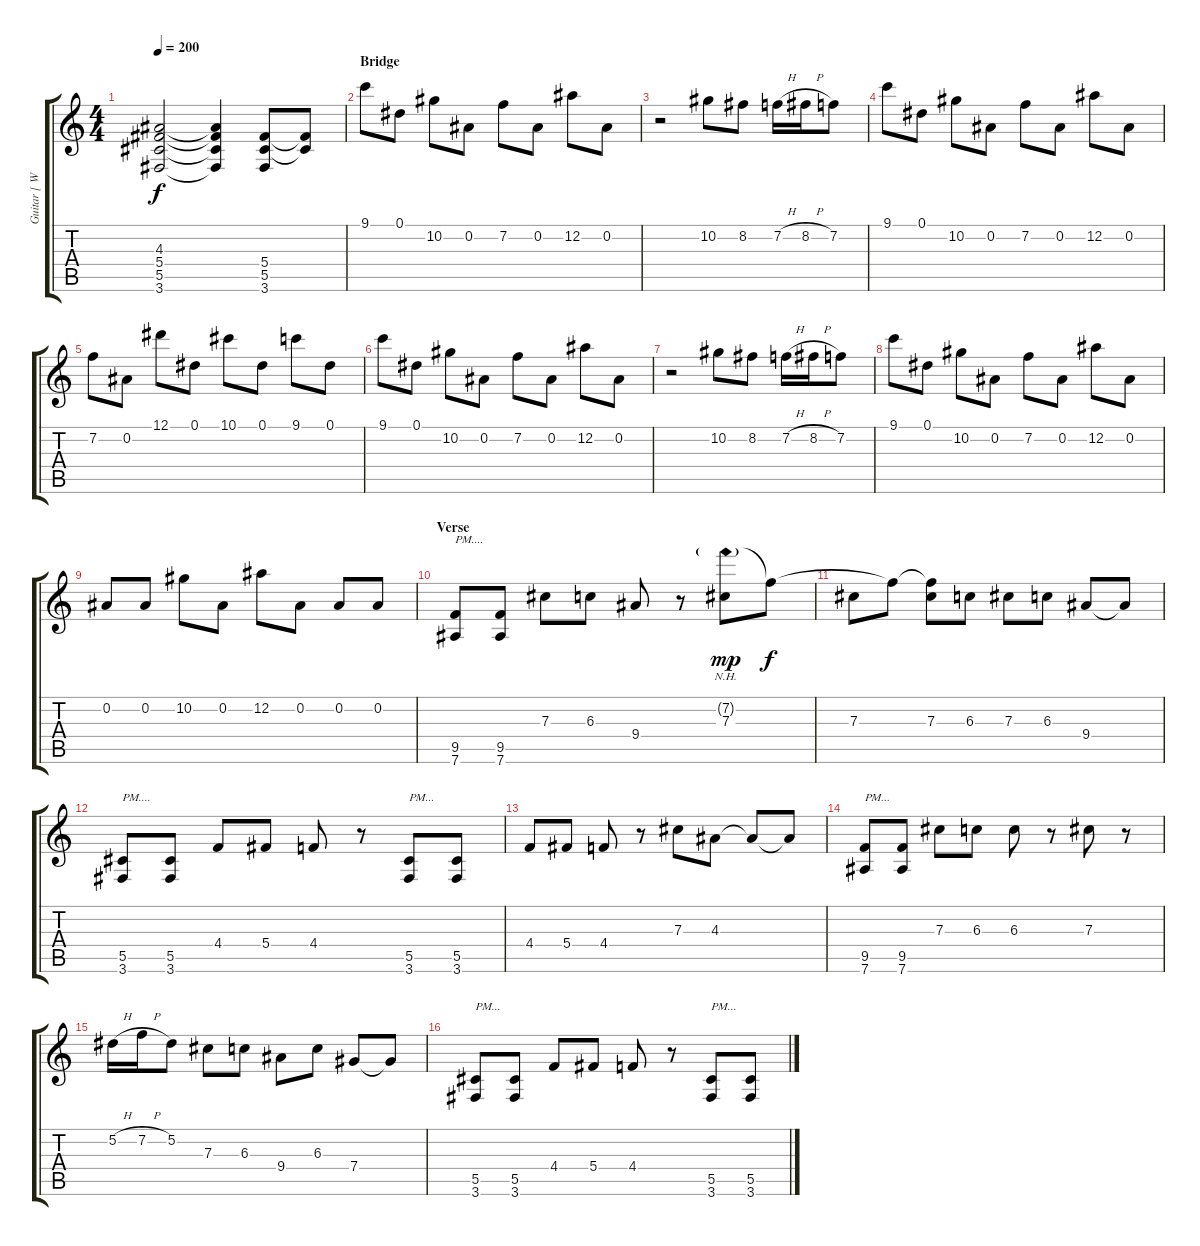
\track ("Guitar [ Wade Preston ]" "Guitar [ W") {instrument distortionguitar}
\staff {score tabs}
\tuning (Eb4 Bb3 Gb3 Db3 Ab2 Eb2) {hide}
\ts (4 4)
\tempo 200
\clef g2
\ks c
(4.3{t} 5.4{t} 5.5{t} 3.6{t}).2{dy f} (4.3{t} 5.4{t} 5.5{t} 3.6{t}).4 (5.4 5.5 3.6).8 (5.4{t} 5.5{t}).8 |
\section ("" "Bridge")
9.1.8 0.1.8 10.2.8 0.2.8 7.2.8 0.2.8 12.2.8 0.2.8 |
r.2 10.2.8 8.2.8 7.2{h}.16 8.2{h}.16 7.2.8 |
9.1.8 0.1.8 10.2.8 0.2.8 7.2.8 0.2.8 12.2.8 0.2.8 |
7.2.8 0.2.8 12.1.8 0.1.8 10.1.8 0.1.8 9.1.8 0.1.8 |
9.1.8 0.1.8 10.2.8 0.2.8 7.2.8 0.2.8 12.2.8 0.2.8 |
r.2 10.2.8 8.2.8 7.2{h}.16 8.2{h}.16 7.2.8 |
9.1.8 0.1.8 10.2.8 0.2.8 7.2.8 0.2.8 12.2.8 0.2.8 |
0.2.8 0.2.8 10.2.8 0.2.8 12.2.8 0.2.8 0.2.8 0.2.8 |
\section ("" "Verse")
(9.5 7.6).8{txt "PM...."} (9.5 7.6).8 7.3.8 6.3.8 9.4.8 r.8 (7.2{nh g} 7.3).8{dy mp} 7.2{t}.8{dy f} |
7.3.8 7.2{t}.8 (7.2{t} 7.3).8 6.3.8 7.3.8 6.3.8 9.4.8 9.4{t}.8 |
(5.5 3.6).8{txt "PM...."} (5.5 3.6).8 4.4.8 5.4.8 4.4.8 r.8 (5.5 3.6).8{txt "PM..."} (5.5 3.6).8 |
4.4.8 5.4.8 4.4.8 r.8 7.3.8 4.3.8 4.3{t}.8 4.3{t}.8 |
(9.5 7.6).8{txt "PM..."} (9.5 7.6).8 7.3.8 6.3.8 6.3.8 r.8 7.3.8 r.8 |
5.2{h}.16 7.2{h}.16 5.2.8 7.3.8 6.3.8 9.4.8 6.3.8 7.4.8 7.4{t}.8 |
(5.5 3.6).8{txt "PM..."} (5.5 3.6).8 4.4.8 5.4.8 4.4.8 r.8 (5.5 3.6).8{txt "PM..."} (5.5 3.6).8
